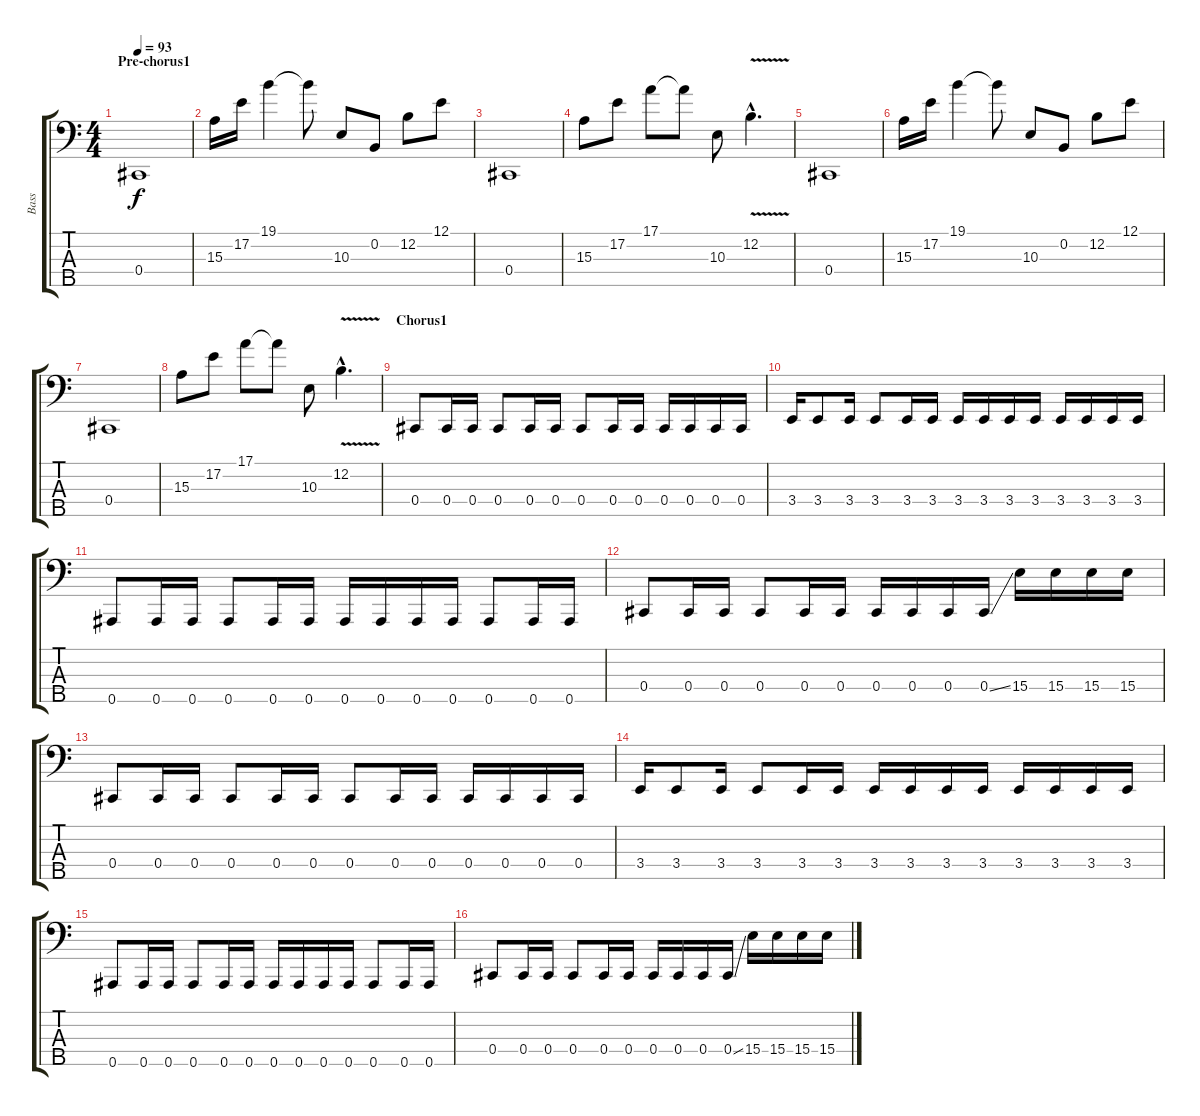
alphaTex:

\track ("Bass" "Bass") {instrument electricbassfinger}
\staff {score tabs}
\tuning (E2 B1 Gb1 Db1 Bb0) {hide}
\ts (4 4)
\section ("" "Pre-chorus1")
\tempo 93
\clef f4
\ks c
0.4.1{dy f} |
15.3.16 17.2.16 19.1.4 19.1{t}.8 10.3.8 0.2.8 12.2.8 12.1.8 |
0.4.1 |
15.3.8 17.2.8 17.1.8 17.1{t}.8 10.3.8 12.2{v hac}.4{d} |
0.4.1 |
15.3.16 17.2.16 19.1.4 19.1{t}.8 10.3.8 0.2.8 12.2.8 12.1.8 |
0.4.1 |
15.3.8 17.2.8 17.1.8 17.1{t}.8 10.3.8 12.2{v hac}.4{d} |
\section ("" "Chorus1")
0.4.8 0.4.16 0.4.16 0.4.8 0.4.16 0.4.16 0.4.8 0.4.16 0.4.16 0.4.16 0.4.16 0.4.16 0.4.16 |
3.4.16 3.4.8 3.4.16 3.4.8 3.4.16 3.4.16 3.4.16 3.4.16 3.4.16 3.4.16 3.4.16 3.4.16 3.4.16 3.4.16 |
0.5.8 0.5.16 0.5.16 0.5.8 0.5.16 0.5.16 0.5.16 0.5.16 0.5.16 0.5.16 0.5.8 0.5.16 0.5.16 |
0.4.8 0.4.16 0.4.16 0.4.8 0.4.16 0.4.16 0.4.16 0.4.16 0.4.16 0.4{ss}.16 15.4.16 15.4.16 15.4.16 15.4.16 |
0.4.8 0.4.16 0.4.16 0.4.8 0.4.16 0.4.16 0.4.8 0.4.16 0.4.16 0.4.16 0.4.16 0.4.16 0.4.16 |
3.4.16 3.4.8 3.4.16 3.4.8 3.4.16 3.4.16 3.4.16 3.4.16 3.4.16 3.4.16 3.4.16 3.4.16 3.4.16 3.4.16 |
0.5.8 0.5.16 0.5.16 0.5.8 0.5.16 0.5.16 0.5.16 0.5.16 0.5.16 0.5.16 0.5.8 0.5.16 0.5.16 |
0.4.8 0.4.16 0.4.16 0.4.8 0.4.16 0.4.16 0.4.16 0.4.16 0.4.16 0.4{ss}.16 15.4.16 15.4.16 15.4.16 15.4.16
